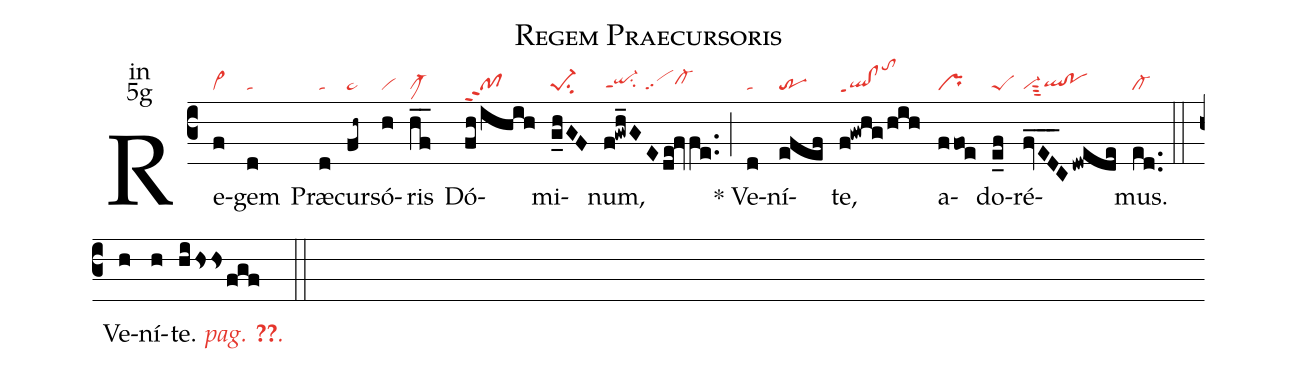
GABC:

name:Regem Praecursoris;
office-part:in;
mode:5g;
nabc-lines:1;
%%
(c3) Re(f|vi>)gem(d|ta) Præ(d|ta)cur(fh~|pe~)só(h|vi)ris(hf__|clM-) Dó(fh/ihih|pfppt2)mi(g_hGF|pe-1su2)num,(f!gwh_GE/de!fv/fe..|qi-hhsu2ppt1/vipp2cl-hh) (;) <sp>*</sp> Ve(d|ta)ní(efef|tr)te,(f!gwhg/hih|qlhe!clheppt1tohm) a(ffoe|pr)do(e_f|peS)ré(fvED___C/dwede|vi-sut3qlhg!pohg)mus.(ed..|cl-) (::) <nlba>Ve(h)ní(h)t{e}. <c><i>pag. <v>\pageref{M-ORIP5g}</v>.</i></c></nlba>(hi/hssfgf ::)
